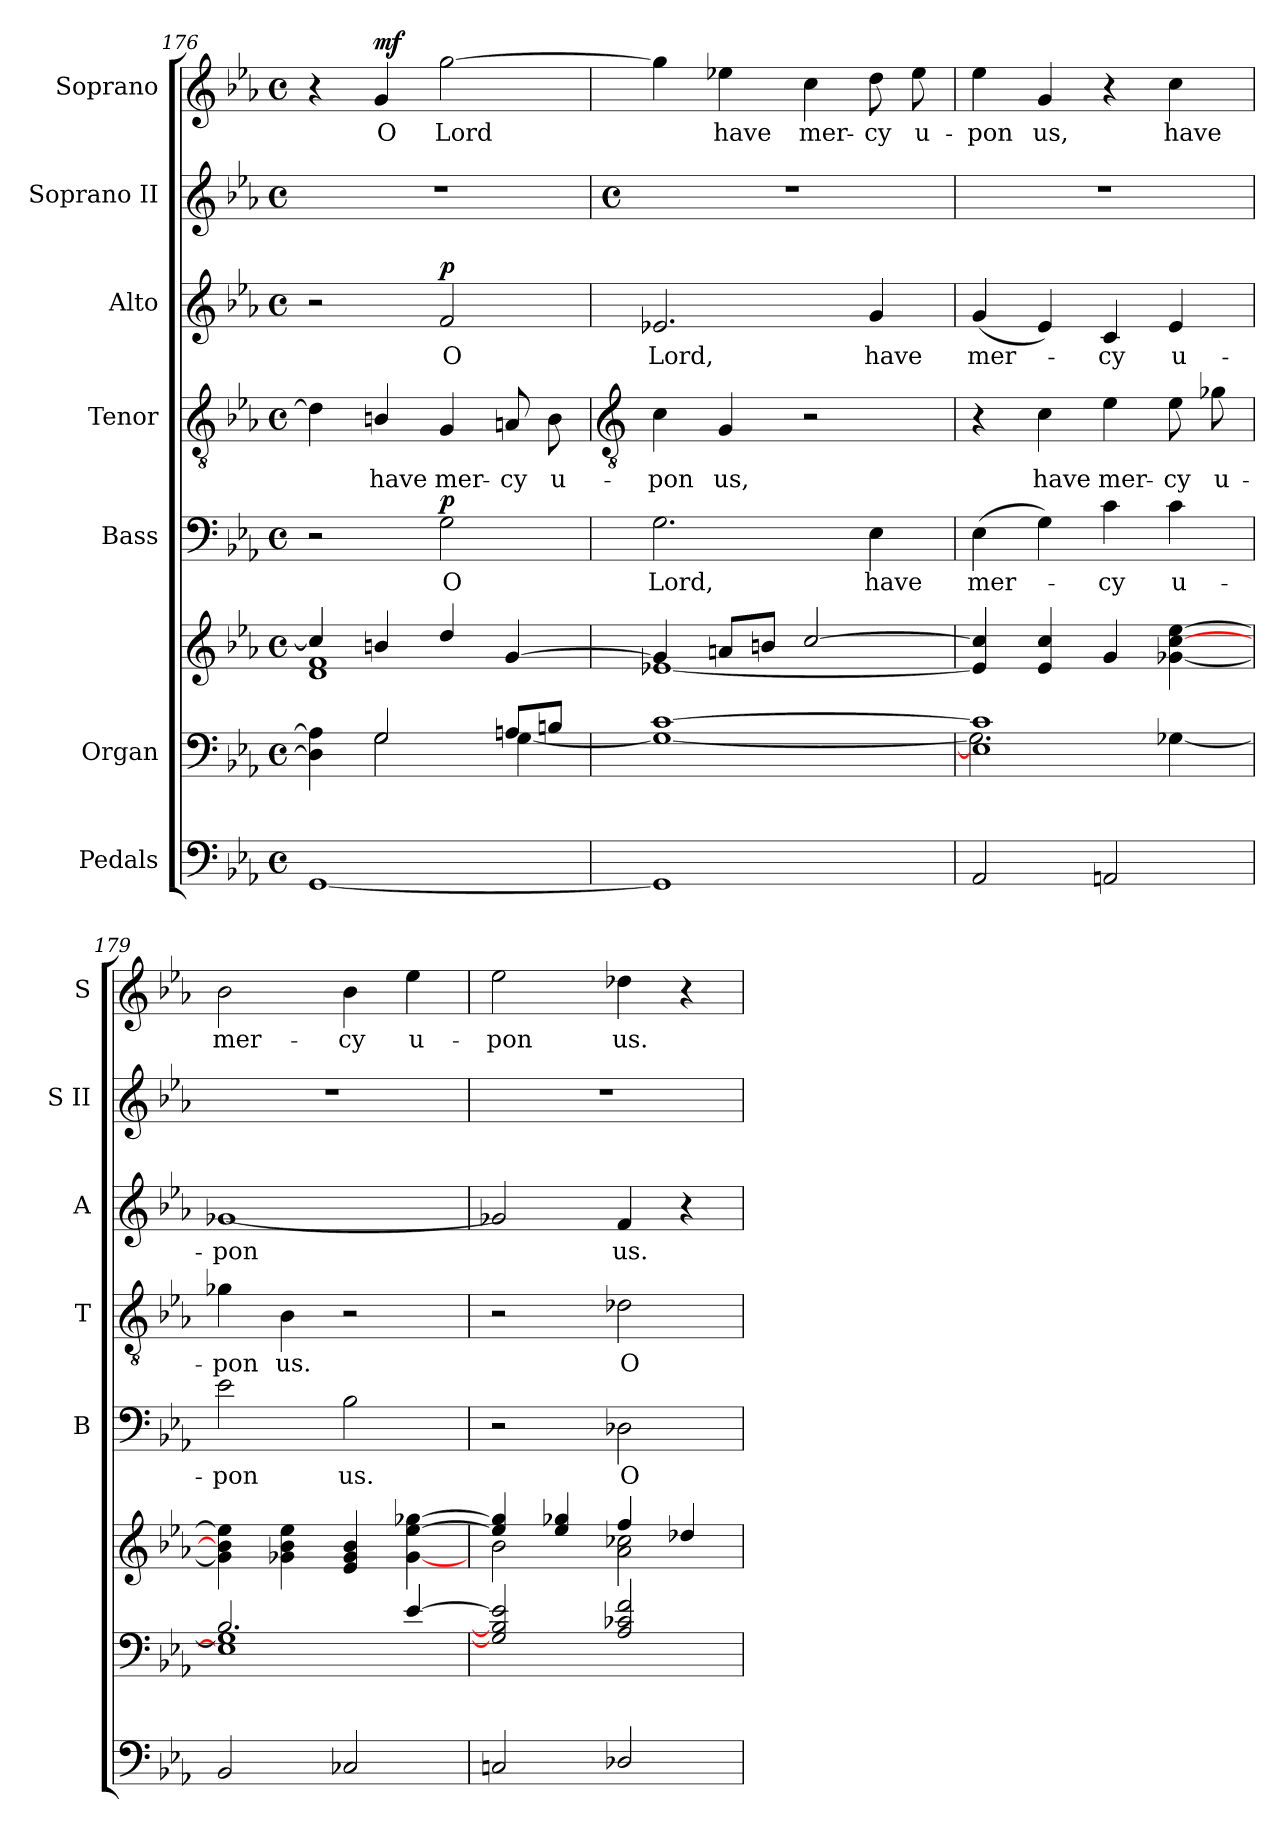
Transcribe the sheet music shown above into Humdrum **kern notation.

**kern	**kern	**kern	**kern	**text	**dynam	**kern	**text	**kern	**text	**dynam	**kern	**kern	**text	**dynam
*part7	*part6	*part6	*part5	*part5	*part5	*part4	*part4	*part3	*part3	*part3	*part2	*part1	*part1	*part1
*staff8	*staff7	*staff6	*staff5	*staff5	*staff5	*staff4	*staff4	*staff3	*staff3	*staff3	*staff2	*staff1	*staff1	*staff1
*I"Pedals	*I"Organ	*	*I"Bass	*	*	*I"Tenor	*	*I"Alto	*	*	*I"Soprano II	*I"Soprano	*	*
*	*	*	*I'B	*	*	*I'T	*	*I'A	*	*	*I'S II	*I'S	*	*
*clefF4	*clefF4	*clefG2	*clefF4	*	*	*clefGv2	*	*clefG2	*	*	*clefG2	*clefG2	*	*
*k[b-e-a-]	*k[b-e-a-]	*k[b-e-a-]	*k[b-e-a-]	*	*	*k[b-e-a-]	*	*k[b-e-a-]	*	*	*k[b-e-a-]	*k[b-e-a-]	*	*
*E-:	*E-:	*E-:	*E-:	*	*	*E-:	*	*E-:	*	*	*E-:	*E-:	*	*
*M4/4	*M4/4	*M4/4	*M4/4	*	*	*M4/4	*	*M4/4	*	*	*M4/4	*M4/4	*	*
*met(c)	*met(c)	*met(c)	*met(c)	*	*	*met(c)	*	*met(c)	*	*	*met(c)	*met(c)	*	*
=176	=176	=176	=176	=176	=176	=176	=176	=176	=176	=176	=176	=176	=176	=176
*	*^	*^	*	*	*	*	*	*	*	*	*	*	*	*
[1GG	4D] 4A]	4ryy	4cc/]	1d\ 1f\	2r	.	.	4d]	.	2r	.	.	1r	4r	.	.
!	!	!	!	!	!	!	!	!	!LO:LY:b	!	!	!	!	!	!LO:LY:b	!LO:DY:b
.	2G	2G\	4bn/	.	.	.	.	4Bn/	have	.	.	.	.	4g	O	mf
!	!	!	!	!	!	!LO:LY:b	!LO:DY:b	!	!LO:LY:b	!	!LO:LY:b	!LO:DY:b	!	!	!LO:LY:b	!
.	.	.	4dd/	.	2G	O	p	4G	mer-	2f	O	p	.	[2gg	Lord	.
!	!	!	!	!	!	!	!	!	!LO:LY:b	!	!	!	!	!	!	!
.	8A/L	[4G\	[4g	.	.	.	.	8An	-cy	.	.	.	.	.	.	.
!	!	!	!	!	!	!	!	!	!LO:LY:b	!	!	!	!	!	!	!
.	8Bn/J	.	.	.	.	.	.	8B	u-	.	.	.	.	.	.	.
!!LO:LB:g=z
=177	=177	=177	=177	=177	=177	=177	=177	=177	=177	=177	=177	=177	=177	=177	=177	=177
*	*	*	*	*	*	*	*	*clefGv2	*	*	*	*	*	*	*	*
*	*	*	*	*	*	*	*	*	*	*	*	*	*M4/4	*	*	*
*	*	*	*	*	*	*	*	*	*	*	*	*	*met(c)	*	*	*
!	!	!	!	!	!	!LO:LY:b	!	!	!LO:LY:b	!	!LO:LY:b	!	!	!	!	!
1GG]	[1c	1G\_	4g]	[1e-X\	2.G	Lord,	.	4c	-pon	2.e-X	Lord,	.	1r	4gg]	.	.
!	!	!	!	!	!	!	!	!	!LO:LY:b	!	!	!	!	!	!LO:LY:b	!
.	.	.	8anL	.	.	.	.	4G	us,	.	.	.	.	4ee-X	have	.
.	.	.	8bnJ	.	.	.	.	.	.	.	.	.	.	.	.	.
!	!	!	!	!	!	!	!	!	!	!	!	!	!	!	!LO:LY:b	!
.	.	.	[2cc	.	.	.	.	2r	.	.	.	.	.	4cc	mer-	.
!	!	!	!	!	!	!LO:LY:b	!	!	!	!	!LO:LY:b	!	!	!	!LO:LY:b	!
.	.	.	.	.	4E-	have	.	.	.	4g	have	.	.	8dd	-cy	.
!	!	!	!	!	!	!	!	!	!	!	!	!	!	!	!LO:LY:b	!
.	.	.	.	.	.	.	.	.	.	.	.	.	.	8ee-	u-	.
=178	=178	=178	=178	=178	=178	=178	=178	=178	=178	=178	=178	=178	=178	=178	=178	=178
!	!	!	!	!	!	!LO:LY:b	!	!	!	!	!LO:LY:b	!	!	!	!LO:LY:b	!
2AA-	1E-] 1c]	2.G\]	4e-] 4cc]	2ryy	(>4E-	mer-	.	4r	.	(<4g	mer-	.	1r	4ee-	-pon	.
!	!	!	!	!	!	!	!	!	!LO:LY:b	!	!	!	!	!	!LO:LY:b	!
.	.	.	4e- 4cc	.	4G)	.	.	4c	have	4e-)	.	.	.	4g	us,	.
!	!	!	!	!	!	!LO:LY:b	!	!	!LO:LY:b	!	!LO:LY:b	!	!	!	!	!
2AAn	.	.	4g	2ryy	4c	cy	.	4e-	mer-	4c	cy	.	.	4r	.	.
!	!	!	!	!	!	!LO:LY:b	!	!	!LO:LY:b	!	!LO:LY:b	!	!	!	!LO:LY:b	!
.	.	[4G-X\	[4g-X\ [4cc\ [4ee-\	.	4c	u-	.	8e-	-cy	4e-	u-	.	.	4cc	have	.
!	!	!	!	!	!	!	!	!	!LO:LY:b	!	!	!	!	!	!	!
.	.	.	.	.	.	.	.	8g-X	u-	.	.	.	.	.	.	.
=179	=179	=179	=179	=179	=179	=179	=179	=179	=179	=179	=179	=179	=179	=179	=179	=179
!	!	!	!	!	!	!LO:LY:b	!	!	!LO:LY:b	!	!LO:LY:b	!	!	!	!LO:LY:b	!
2BB-	2.B-	1E-\] 1G-\]	4g-\] 4b-\] 4ee-\]	2ryy	2e-	-pon	.	4g-X	-pon	[1g-X	-pon	.	1r	2b-	mer-	.
!	!	!	!	!	!	!	!	!	!LO:LY:b	!	!	!	!	!	!	!
.	.	.	4g- 4b- 4ee-	.	.	.	.	4B-	us.	.	.	.	.	.	.	.
!	!	!	!	!	!	!LO:LY:b	!	!	!	!	!	!	!	!	!LO:LY:b	!
2C-X	.	.	4e- 4g- 4b-	2ryy	2B-	us.	.	2r	.	.	.	.	.	4b-	-cy	.
!	!	!	!	!	!	!	!	!	!	!	!	!	!	!	!LO:LY:b	!
.	[4e-	.	[4g- [4ee- [4gg-X	.	.	.	.	.	.	.	.	.	.	4ee-	u-	.
=180	=180	=180	=180	=180	=180	=180	=180	=180	=180	=180	=180	=180	=180	=180	=180	=180
!	!	!	!	!	!	!	!	!	!	!	!	!	!	!	!LO:LY:b	!
2Cn	2G-] 2B-] 2e-]	1ryy	4ee-] 4gg-]	2b-\	2r	.	.	2r	.	2g-X]	.	.	1r	2ee-	-pon	.
.	.	.	4ee- 4gg-	.	.	.	.	.	.	.	.	.	.	.	.	.
!	!	!	!	!	!	!LO:LY:b	!	!	!LO:LY:b	!	!LO:LY:b	!	!	!	!LO:LY:b	!
2D-X/	2A- 2c-X 2f	.	4ff	2a-\ 2cc-X\	2D-X	O	.	2d-X	O	4f	us.	.	.	4dd-X	us.	.
.	.	.	4dd-X	.	.	.	.	.	.	4r	.	.	.	4r	.	.
*	*v	*v	*	*	*	*	*	*	*	*	*	*	*	*	*	*
*	*	*v	*v	*	*	*	*	*	*	*	*	*	*	*	*
=	=	=	=	=	=	=	=	=	=	=	=	=	=	=
*-	*-	*-	*-	*-	*-	*-	*-	*-	*-	*-	*-	*-	*-	*-
